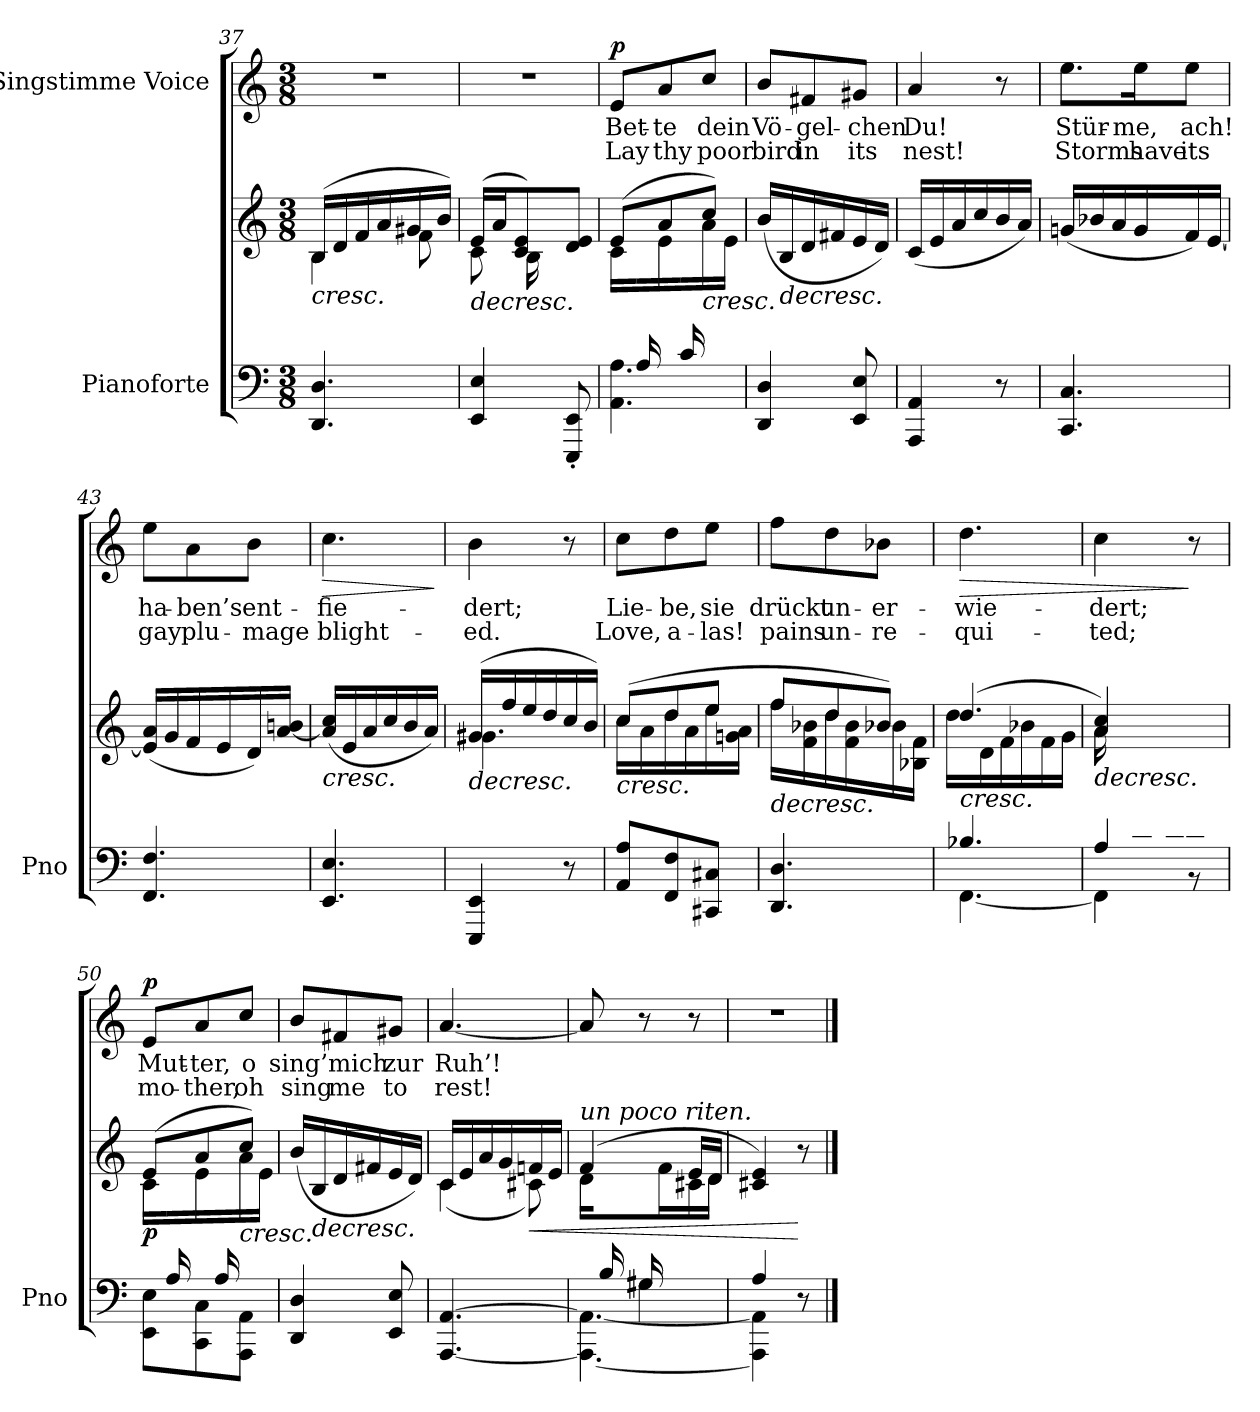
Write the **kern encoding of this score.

**kern	**kern	**dynam	**kern	**text	**text	**dynam
*part2	*part2	*part2	*part1	*part1	*part1	*part1
*staff3	*staff2	*staff2/3	*staff1	*staff1	*staff1	*staff1
*I"Pianoforte	*	*	*I"Singstimme Voice	*	*	*
*I'Pno	*	*	*	*	*	*
*clefF4	*clefG2	*	*clefG2	*	*	*
*k[]	*k[]	*	*k[]	*	*	*
*M3/8	*M3/8	*	*M3/8	*	*	*
=37	=37	=37	=37	=37	=37	=37
!	!	!LO:HP:b	!	!	!	!
*	*^	*	*	*	*	*
4.DD/ 4.D/	(16B/LL	4B\	<	4.r	.	.	.
.	16d/	.	.	.	.	.	.
.	16f/	.	.	.	.	.	.
.	16a/	.	.	.	.	.	.
.	16g#X/	8f\	.	.	.	.	.
.	16b/JJ)	.	.	.	.	.	.
=38	=38	=38	=38	=38	=38	=38	=38
*^	*	*	*	*	*	*	*
!	!	!	!	!LO:HP:b	!	!	!	!
8.ryy	4EE/ 4E/	(16e/LL	8c\L	>	4.r	.	.	.
.	.	16a/J	.	.	.	.	.	.
.	.	8c/ 8e/)	16B\L	.	.	.	.	.
16A/J	.	.	8.ryy	[	.	.	.	.
8G#X/J	8EEE/' 8EE/'	8d/ 8e/J	.	.	.	.	.	.
=39	=39	=39	=39	=39	=39	=39	=39	=39
!	!	!	!	!	!	!	!	!LO:DY:a
16ryy	4.AA\ 4.A\	(8e/L	16c\LL	.	8e/L	Bet-	Lay	p
16A/	.	.	16ryy	.	.	.	.	.
16ryy	.	8a/	16e\	.	8a/	-te	thy	.
16c/	.	.	16ryy	.	.	.	.	.
!	!	!	!	!LO:HP:b	!	!	!	!
8ryy	.	8cc/J)	16a\	<	8cc/J	dein	poor	.
.	.	.	16e\JJ	.	.	.	.	.
*v	*v	*	*	*	*	*	*	*
*	*v	*v	*	*	*	*	*
.	.	]	.	.	.	.
=40	=40	=40	=40	=40	=40	=40
4DD/ 4D/	(16b/LL	.	8b/L	Vö-	bird	.
!	!	!LO:HP:b	!	!	!	!
.	16B/	>	.	.	.	.
.	16d/	.	8f#X/	-gel-	in	.
.	16f#X/	.	.	.	.	.
8EE/ 8E/	16e/	.	8g#X/J	-chen	its	.
.	16d/JJ)	.	.	.	.	.
.	.	[	.	.	.	.
=41	=41	=41	=41	=41	=41	=41
4AAA/ 4AA/	(16c/LL	.	4a/	Du!	nest!	.
.	16e/	.	.	.	.	.
.	16a/	.	.	.	.	.
.	16cc/	.	.	.	.	.
8r	16b/	.	8r	.	.	.
.	16a/JJ)	.	.	.	.	.
=42	=42	=42	=42	=42	=42	=42
4.CC/ 4.C/	(16gn/LL	.	8.ee\L	Stür-	Storms	.
.	16b-X/	.	.	.	.	.
.	16a/	.	.	.	.	.
.	16g/	.	16ee\K	-me,	have	.
.	16f/)	.	8ee\J	ach!	its	.
.	[16e/JJ	.	.	.	.	.
=43	=43	=43	=43	=43	=43	=43
4.FF/ 4.F/	(16e/] 16a/LL	.	8ee\L	ha-	gay	.
.	16g/	.	.	.	.	.
.	16f/	.	8a\	-ben’s	plu-	.
.	16e/	.	.	.	.	.
.	16d/)	.	8b\J	ent-	-mage	.
.	[16a/ 16bn/JJ	.	.	.	.	.
=44	=44	=44	=44	=44	=44	=44
!	!	!LO:HP:b	!	!	!	!LO:HP:b
4.EE/ 4.E/	(16a/] 16cc/LL	<	4.cc\	-fie-	blight-	>
.	16e/	.	.	.	.	.
.	16a/	.	.	.	.	.
.	16cc/	.	.	.	.	.
.	16b/	.	.	.	.	.
.	16a/JJ)	.	.	.	.	.
.	.	]	.	.	.	]
=45	=45	=45	=45	=45	=45	=45
!	!	!LO:HP:b	!	!	!	!
*	*^	*	*	*	*	*
4EEE/ 4EE/	(<16g#X/LL	4.g#\	>	4b\	-dert;	-ed.	.
.	16ff/	.	.	.	.	.	.
.	16ee/	.	.	.	.	.	.
.	16dd/	.	.	.	.	.	.
8r	16cc/	.	.	8r	.	.	.
.	16b/JJ)	.	.	.	.	.	.
*	*v	*v	*	*	*	*	*
.	.	[	.	.	.	.
=46	=46	=46	=46	=46	=46	=46
!	!	!LO:HP:b	!	!	!	!
*	*^	*	*	*	*	*
8AA/ 8A/L	(8cc/L	16cc\LL	<	8cc\L	Lie-	Love,	.
.	.	16a\	.	.	.	.	.
8FF/ 8F/	8dd/	16dd\	.	8dd\	-be,	a-	.
.	.	16a\	.	.	.	.	.
8CC#X/ 8C#X/J	8ee/J	16ee\	.	8ee\J	sie	-las!	.
.	.	16gn\ 16a\JJ	.	.	.	.	.
*	*v	*v	*	*	*	*	*
.	.	]	.	.	.	.
=47	=47	=47	=47	=47	=47	=47
!	!	!LO:HP:b	!	!	!	!
*	*^	*	*	*	*	*
4.DD/ 4.D/	8ff/L	16ff\LL	>	8ff\L	drückt	pains	.
.	.	16f\ 16b-X\	.	.	.	.	.
.	8dd/	16dd\	.	8dd\	un-	un-	.
.	.	16f\ 16b-\	.	.	.	.	.
.	8b-X/J)	16b-\	.	8b-X\J	-er-	-re-	.
.	.	16B-X\ 16f\JJ	.	.	.	.	.
*	*v	*v	*	*	*	*	*
.	.	[	.	.	.	.
=48	=48	=48	=48	=48	=48	=48
*^	*	*	*	*	*	*
!	!	!	!LO:HP:b	!	!	!	!LO:HP:b
*	*	*^	*	*	*	*	*
4.B-X/	[4.FF\	(4.dd/	16dd\LL	<	4.dd\	-wie-	-qui-	>
.	.	.	16d\	.	.	.	.	.
.	.	.	16f\	.	.	.	.	.
.	.	.	16b-X\	.	.	.	.	.
.	.	.	16f\	]	.	.	.	.
.	.	.	16g\JJ	.	.	.	.	.
=49	=49	=49	=49	=49	=49	=49	=49	=49
*	*^	*	*	*	*	*	*	*
!	!	!	!	!	!LO:HP:b	!	!	!	!
16ryy	4A/	4FF\]	4a/ 4cc/)	16a\LL	>	4cc\	-dert;	-ted;	.
16A/	.	.	.	4ryy	.	.	.	.	.
16c/	.	.	.	.	.	.	.	.	.
16d#X/	.	.	.	.	.	.	.	.	.
16c/	8r	8ryy	8ryy	.	.	8r	.	.	]
16A/JJ	.	.	.	16ryy	[	.	.	.	.
*	*v	*v	*	*	*	*	*	*	*
=50	=50	=50	=50	=50	=50	=50	=50	=50
!	!	!	!	!LO:DY:b	!	!	!	!LO:DY:a
16ryy	8EE\ 8E\L	(8e/L	16c\LL	p	8e/L	Mut-	mo-	p
16A/	.	.	16ryy	.	.	.	.	.
16ryy	8CC\ 8C\	8a/	16e\	.	8a/	-ter,	-ther,	.
16A/	.	.	16ryy	.	.	.	.	.
!	!	!	!	!LO:HP:b	!	!	!	!
8ryy	8AAA\ 8AA\J	8cc/J)	16a\	<	8cc/J	o	oh	.
.	.	.	16e\JJ	.	.	.	.	.
*v	*v	*	*	*	*	*	*	*
*	*v	*v	*	*	*	*	*
.	.	]	.	.	.	.
=51	=51	=51	=51	=51	=51	=51
4DD/ 4D/	(16b/LL	.	8b/L	sing’	sing	.
!	!	!LO:HP:b	!	!	!	!
.	16B/	>	.	.	.	.
.	16d/	.	8f#X/	mich	me	.
.	16f#X/	.	.	.	.	.
8EE/ 8E/	16e/	.	8g#X/J	zur	to	.
.	16d/JJ)	.	.	.	.	.
.	.	[	.	.	.	.
=52	=52	=52	=52	=52	=52	=52
*	*^	*	*	*	*	*
[<4.AAA/ [<4.AA/	16c/LL	(4c\	.	[4.a/	Ruh’!	rest!	.
.	16e/	.	.	.	.	.	.
.	16a/	.	.	.	.	.	.
.	16g/	.	.	.	.	.	.
!	!	!	!LO:HP:b	!	!	!	!
.	16fn/	8c#X\)	<	.	.	.	.
.	16e/JJ	.	.	.	.	.	.
*	*v	*v	*	*	*	*	*
.	.	]	.	.	.	.
=53	=53	=53	=53	=53	=53	=53
*^	*^	*	*	*	*	*
*	*^	*	*	*	*	*	*	*
!	!	!	!LO:TX:a:i:t=un poco riten.	!	!	!	!	!	!
16ryy	4.AAA\_ 4.AA\_	8ryy	(>4f/	16d\LL	.	8a/]	.	.	.
16B/	.	.	.	8ryy	.	.	.	.	.
16G#X/	.	4G#\	.	.	.	8r	.	.	.
8.ryy	.	.	.	16f\	.	.	.	.	.
.	.	.	16e/LL	16c#X\	.	8r	.	.	.
.	.	.	16d/JJ	16d\JJ	.	.	.	.	.
*	*v	*v	*	*	*	*	*	*	*
*	*	*v	*v	*	*	*	*	*
=54	=54	=54	=54	=54	=54	=54	=54
4AAA\] 4AA\]	4A/	4c#X/ 4e/)	.	4.r	.	.	.
8r	8ryy	8r	[	.	.	.	.
*v	*v	*	*	*	*	*	*
==	==	==	==	==	==	==
*-	*-	*-	*-	*-	*-	*-
